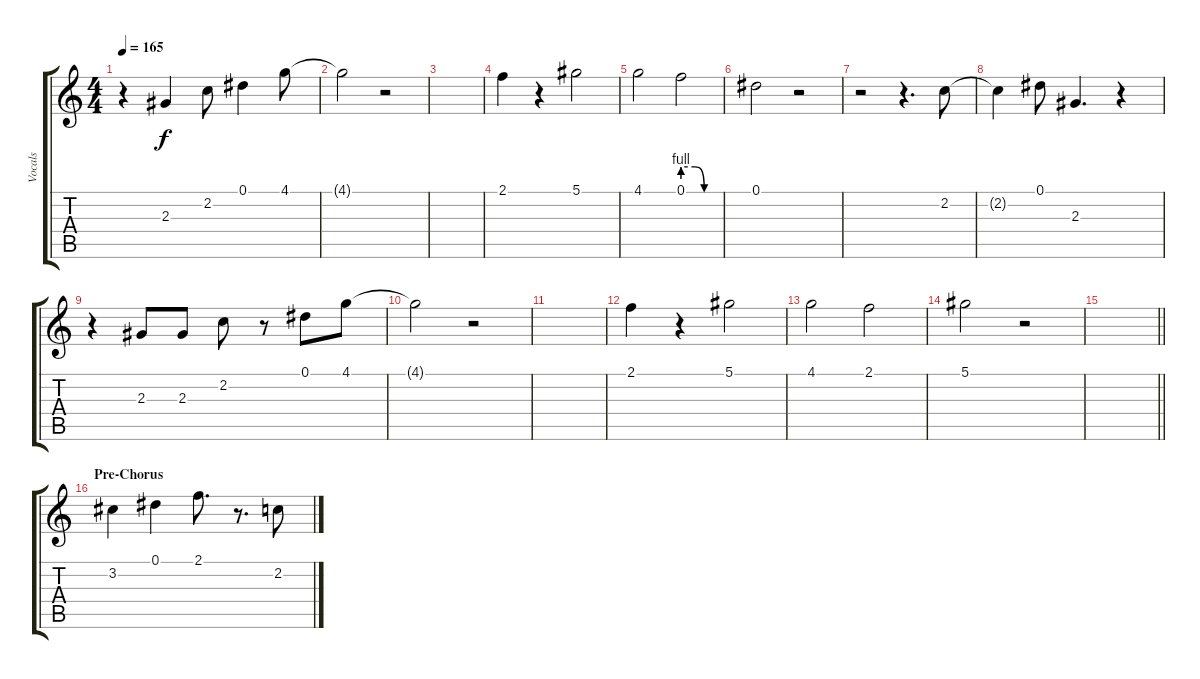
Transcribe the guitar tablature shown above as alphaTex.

\track ("Vocals" "Vocals") {instrument electricguitarclean}
\staff {score tabs}
\tuning (Eb4 Bb3 Gb3 Db3 Ab2 Eb2) {hide}
\ts (4 4)
\tempo 165
\clef g2
\ks c
r.4{dy f} 2.3.4 2.2.8 0.1.4 4.1.8 |
4.1{t}.2 r.2 |
|
2.1.4 r.4 5.1.2 |
4.1.2 0.1{be (custom 0 4 20 4 35 0 60 0)}.2 |
0.1.2 r.2 |
r.2 r.4{d} 2.2.8 |
2.2{t}.4 0.1.8 2.3.4{d} r.4 |
r.4 2.3.8 2.3.8 2.2.8 r.8 0.1.8 4.1.8 |
4.1{t}.2 r.2 |
|
2.1.4 r.4 5.1.2 |
4.1.2 2.1.2 |
5.1.2 r.2 |
\barLineRight lightlight
|
\section ("" "Pre-Chorus")
3.2.4 0.1.4 2.1.8{d} r.8{d} 2.2.8
